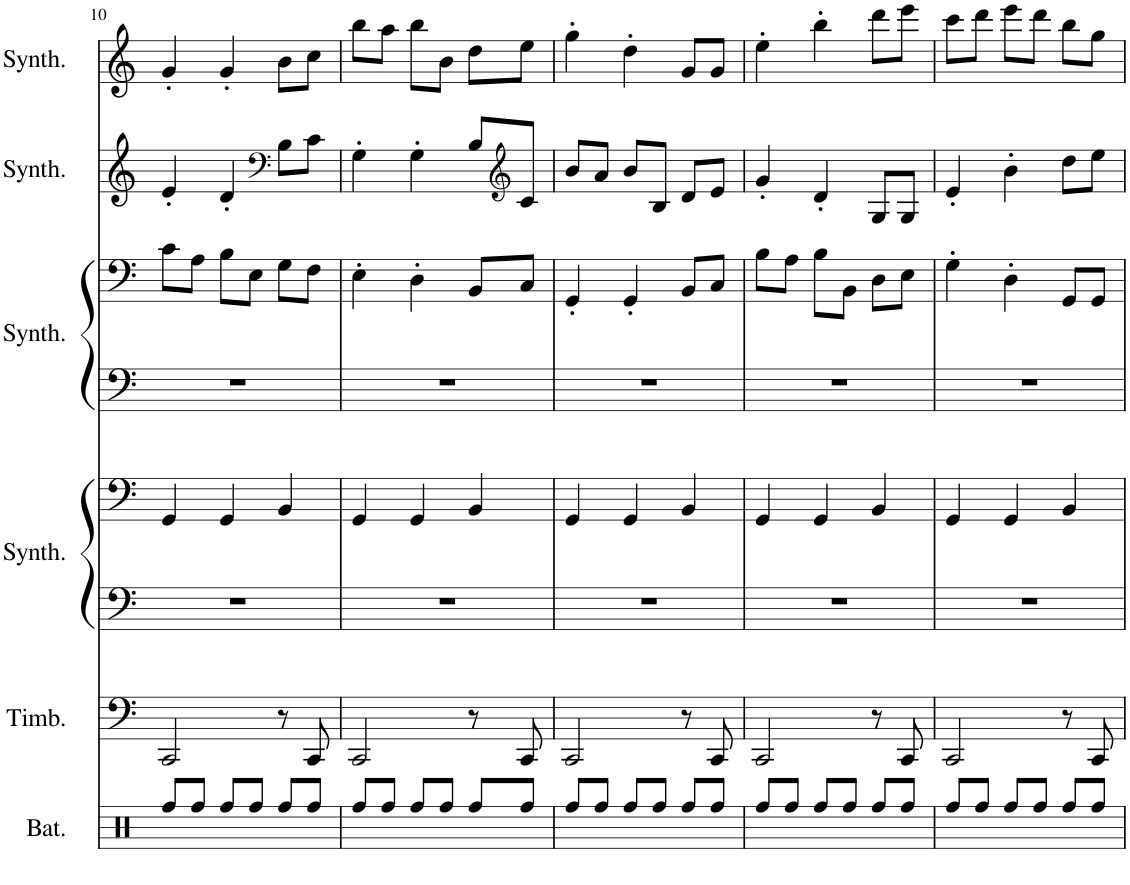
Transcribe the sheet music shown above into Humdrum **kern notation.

**kern	**kern	**kern	**kern	**kern	**kern	**kern	**kern
*part6	*part5	*part4	*part4	*part3	*part3	*part2	*part1
*staff8	*staff7	*staff6	*staff5	*staff4	*staff3	*staff2	*staff1
*I"Batterie	*I"Timbales	*I"Synthétiseur d'effets	*	*I"Synthétiseur d'effets	*	*I"Synthétiseur d'effets	*I"Synthétiseur d'effets
*I'Bat.	*I'Timb.	*I'Synth.	*	*I'Synth.	*	*I'Synth.	*I'Synth.
!!LO:PB:g=z
*clefX	*clefF4	*clefF4	*clefF4	*clefF4	*clefF4	*clefG2	*clefG2
*k[]	*k[]	*k[]	*k[]	*k[]	*k[]	*k[]	*k[]
*M3/4	*M3/4	*M3/4	*M3/4	*M3/4	*M3/4	*M3/4	*M3/4
=10	=10	=10	=10	=10	=10	=10	=10
8Rff/L	2CC/	2.r	4GG/	2.r	8c\L	4e'/	4g'/
8Rff/J	.	.	.	.	8A\J	.	.
8Rff/L	.	.	4GG/	.	8B\L	4d'/	4g'/
8Rff/J	.	.	.	.	8E\J	.	.
*	*	*	*	*	*	*clefF4	*
8Rff/L	8r	.	4BB/	.	8G\L	8B\L	8b\L
8Rff/J	8CC/	.	.	.	8F\J	8c\J	8cc\J
=11	=11	=11	=11	=11	=11	=11	=11
8Rff/L	2CC/	2.r	4GG/	2.r	4E'\	4G'\	8bb\L
8Rff/J	.	.	.	.	.	.	8aa\J
8Rff/L	.	.	4GG/	.	4D'\	4G'\	8bb\L
8Rff/J	.	.	.	.	.	.	8b\J
8Rff/L	8r	.	4BB/	.	8BB/L	8B/L	8dd\L
*	*	*	*	*	*	*clefG2	*
8Rff/J	8CC/	.	.	.	8C/J	8c/J	8ee\J
=12	=12	=12	=12	=12	=12	=12	=12
8Rff/L	2CC/	2.r	4GG/	2.r	4GG'/	8b/L	4gg'\
8Rff/J	.	.	.	.	.	8a/J	.
8Rff/L	.	.	4GG/	.	4GG'/	8b/L	4dd'\
8Rff/J	.	.	.	.	.	8B/J	.
8Rff/L	8r	.	4BB/	.	8BB/L	8d/L	8g/L
8Rff/J	8CC/	.	.	.	8C/J	8e/J	8g/J
=13	=13	=13	=13	=13	=13	=13	=13
8Rff/L	2CC/	2.r	4GG/	2.r	8B\L	4g'/	4ee'\
8Rff/J	.	.	.	.	8A\J	.	.
8Rff/L	.	.	4GG/	.	8B\L	4d'/	4bb'\
8Rff/J	.	.	.	.	8BB\J	.	.
8Rff/L	8r	.	4BB/	.	8D\L	8G/L	8ddd\L
8Rff/J	8CC/	.	.	.	8E\J	8G/J	8eee\J
=14	=14	=14	=14	=14	=14	=14	=14
8Rff/L	2CC/	2.r	4GG/	2.r	4G'\	4e'/	8ccc\L
8Rff/J	.	.	.	.	.	.	8ddd\J
8Rff/L	.	.	4GG/	.	4D'\	4b'\	8eee\L
8Rff/J	.	.	.	.	.	.	8ddd\J
8Rff/L	8r	.	4BB/	.	8GG/L	8dd\L	8bb\L
8Rff/J	8CC/	.	.	.	8GG/J	8ee\J	8gg\J
=	=	=	=	=	=	=	=
*-	*-	*-	*-	*-	*-	*-	*-
